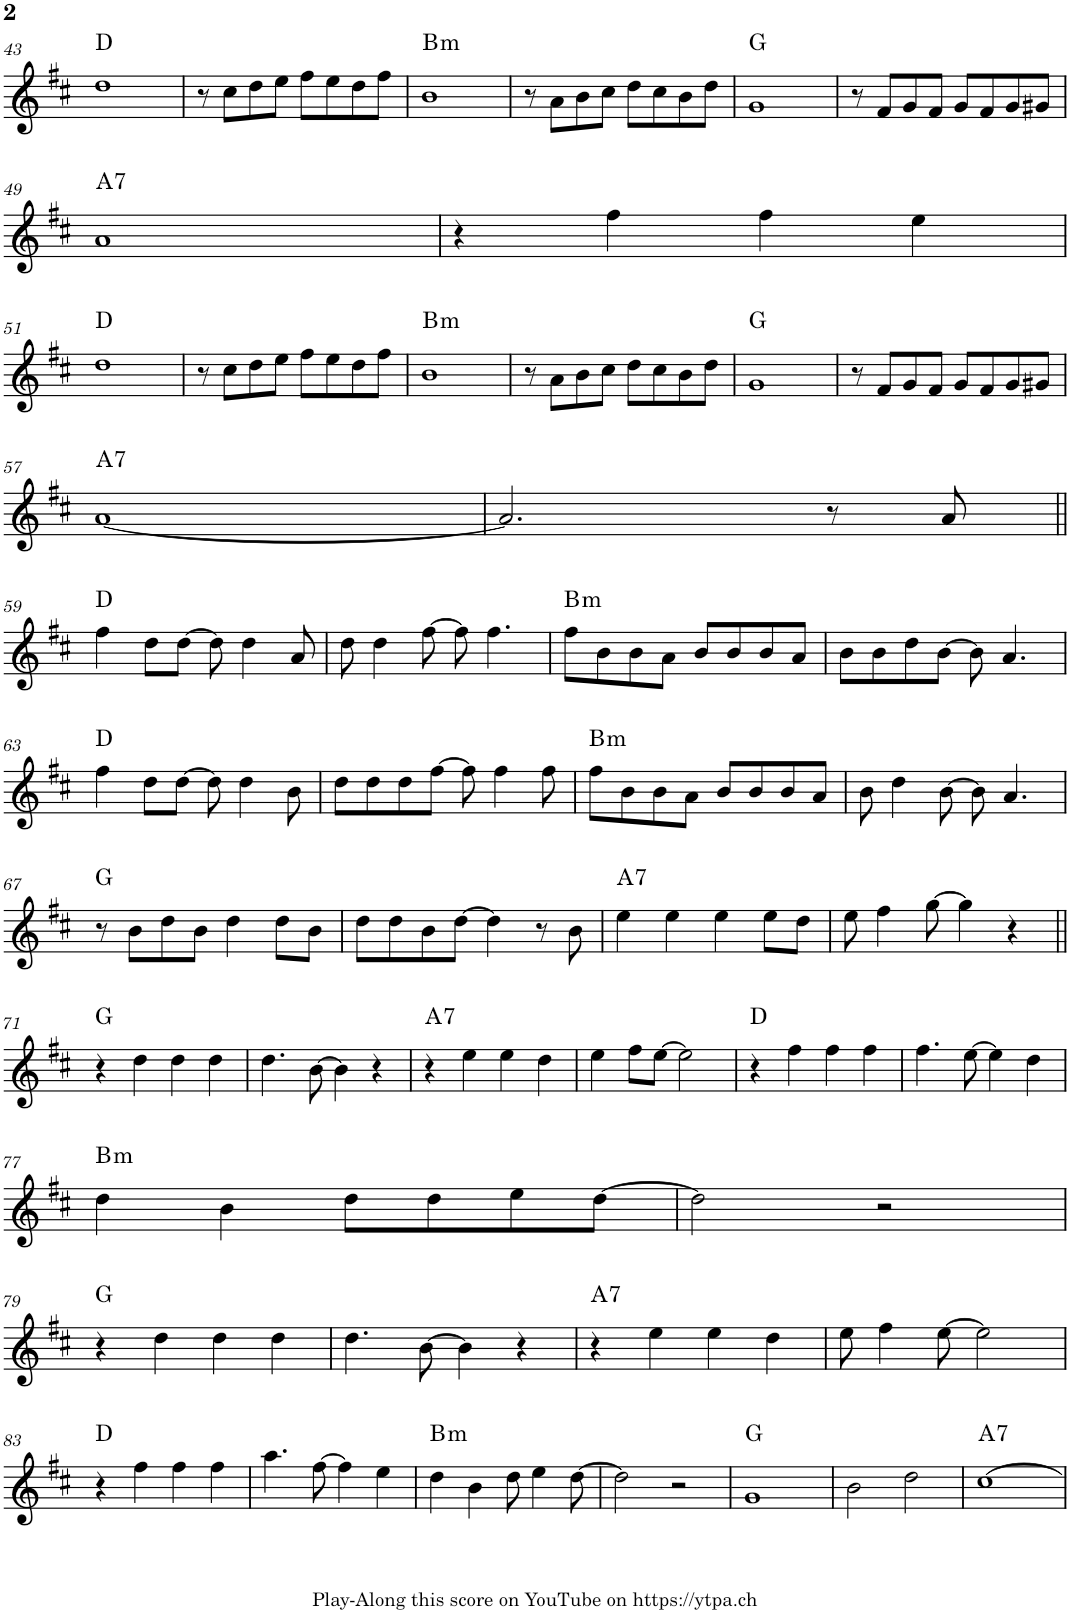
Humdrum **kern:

**kern	**harte
*part1	*part1
*staff1	*
*I"Piano	*
*I'Pno.	*
!!LO:PB:g=z
*clefG2	*
*k[f#c#]	*
*M4/4	*
=43	=43
1dd	D:maj
=44	=44
8r	.
8cc#\L	.
8dd\	.
8ee\J	.
8ff#\L	.
8ee\	.
8dd\	.
8ff#\J	.
=45	=45
!	!LO:H:kt=m
1b	B:min
=46	=46
8r	.
8a\L	.
8b\	.
8cc#\J	.
8dd\L	.
8cc#\	.
8b\	.
8dd\J	.
=47	=47
1g	G:maj
=48	=48
8r	.
8f#/L	.
8g/	.
8f#/J	.
8g/L	.
8f#/	.
8g/	.
8g#X/J	.
!!LO:LB:g=z
=49	=49
!	!LO:H:kt=7
1a	A:7
=50	=50
4r	.
4ff#\	.
4ff#\	.
4ee\	.
!!LO:LB:g=z
=51	=51
1dd	D:maj
=52	=52
8r	.
8cc#\L	.
8dd\	.
8ee\J	.
8ff#\L	.
8ee\	.
8dd\	.
8ff#\J	.
=53	=53
!	!LO:H:kt=m
1b	B:min
=54	=54
8r	.
8a\L	.
8b\	.
8cc#\J	.
8dd\L	.
8cc#\	.
8b\	.
8dd\J	.
=55	=55
1g	G:maj
=56	=56
8r	.
8f#/L	.
8g/	.
8f#/J	.
8g/L	.
8f#/	.
8g/	.
8g#X/J	.
!!LO:LB:g=z
=57	=57
!	!LO:H:kt=7
[1a	A:7
=58	=58
2.a/]	.
8r	.
8a/	.
!!LO:LB:g=z
=59||	=59||
4ff#\	D:maj
8dd\L	.
[8dd\J	.
8dd\]	.
4dd\	.
8a/	.
=60	=60
8dd\	.
4dd\	.
[8ff#\	.
8ff#\]	.
4.ff#\	.
=61	=61
!	!LO:H:kt=m
8ff#\L	B:min
8b\	.
8b\	.
8a\J	.
8b/L	.
8b/	.
8b/	.
8a/J	.
=62	=62
8b\L	.
8b\	.
8dd\	.
[8b\J	.
8b\]	.
4.a/	.
!!LO:LB:g=z
=63	=63
4ff#\	D:maj
8dd\L	.
[8dd\J	.
8dd\]	.
4dd\	.
8b\	.
=64	=64
8dd\L	.
8dd\	.
8dd\	.
[8ff#\J	.
8ff#\]	.
4ff#\	.
8ff#\	.
=65	=65
!	!LO:H:kt=m
8ff#\L	B:min
8b\	.
8b\	.
8a\J	.
8b/L	.
8b/	.
8b/	.
8a/J	.
=66	=66
8b\	.
4dd\	.
[8b\	.
8b\]	.
4.a/	.
!!LO:LB:g=z
=67	=67
8r	G:maj
8b\L	.
8dd\	.
8b\J	.
4dd\	.
8dd\L	.
8b\J	.
=68	=68
8dd\L	.
8dd\	.
8b\	.
[8dd\J	.
4dd\]	.
8r	.
8b\	.
=69	=69
!	!LO:H:kt=7
4ee\	A:7
4ee\	.
4ee\	.
8ee\L	.
8dd\J	.
=70	=70
8ee\	.
4ff#\	.
[8gg\	.
4gg\]	.
4r	.
!!LO:LB:g=z
=71||	=71||
4r	G:maj
4dd\	.
4dd\	.
4dd\	.
=72	=72
4.dd\	.
[8b\	.
4b\]	.
4r	.
=73	=73
!	!LO:H:kt=7
4r	A:7
4ee\	.
4ee\	.
4dd\	.
=74	=74
4ee\	.
8ff#\L	.
[8ee\J	.
2ee\]	.
=75	=75
4r	D:maj
4ff#\	.
4ff#\	.
4ff#\	.
=76	=76
4.ff#\	.
[8ee\	.
4ee\]	.
4dd\	.
!!LO:LB:g=z
=77	=77
!	!LO:H:kt=m
4dd\	B:min
4b\	.
8dd\L	.
8dd\	.
8ee\	.
[8dd\J	.
=78	=78
2dd\]	.
2r	.
!!LO:LB:g=z
=79	=79
4r	G:maj
4dd\	.
4dd\	.
4dd\	.
=80	=80
4.dd\	.
[8b\	.
4b\]	.
4r	.
=81	=81
!	!LO:H:kt=7
4r	A:7
4ee\	.
4ee\	.
4dd\	.
=82	=82
8ee\	.
4ff#\	.
[8ee\	.
2ee\]	.
!!LO:LB:g=z
=83	=83
4r	D:maj
4ff#\	.
4ff#\	.
4ff#\	.
=84	=84
4.aa\	.
[8ff#\	.
4ff#\]	.
4ee\	.
=85	=85
!	!LO:H:kt=m
4dd\	B:min
4b\	.
8dd\	.
4ee\	.
[8dd\	.
=86	=86
2dd\]	.
2r	.
=87	=87
1g	G:maj
=88	=88
2b\	.
2dd\	.
=89	=89
!	!LO:H:kt=7
[1cc#	A:7
=	=
*-	*-
